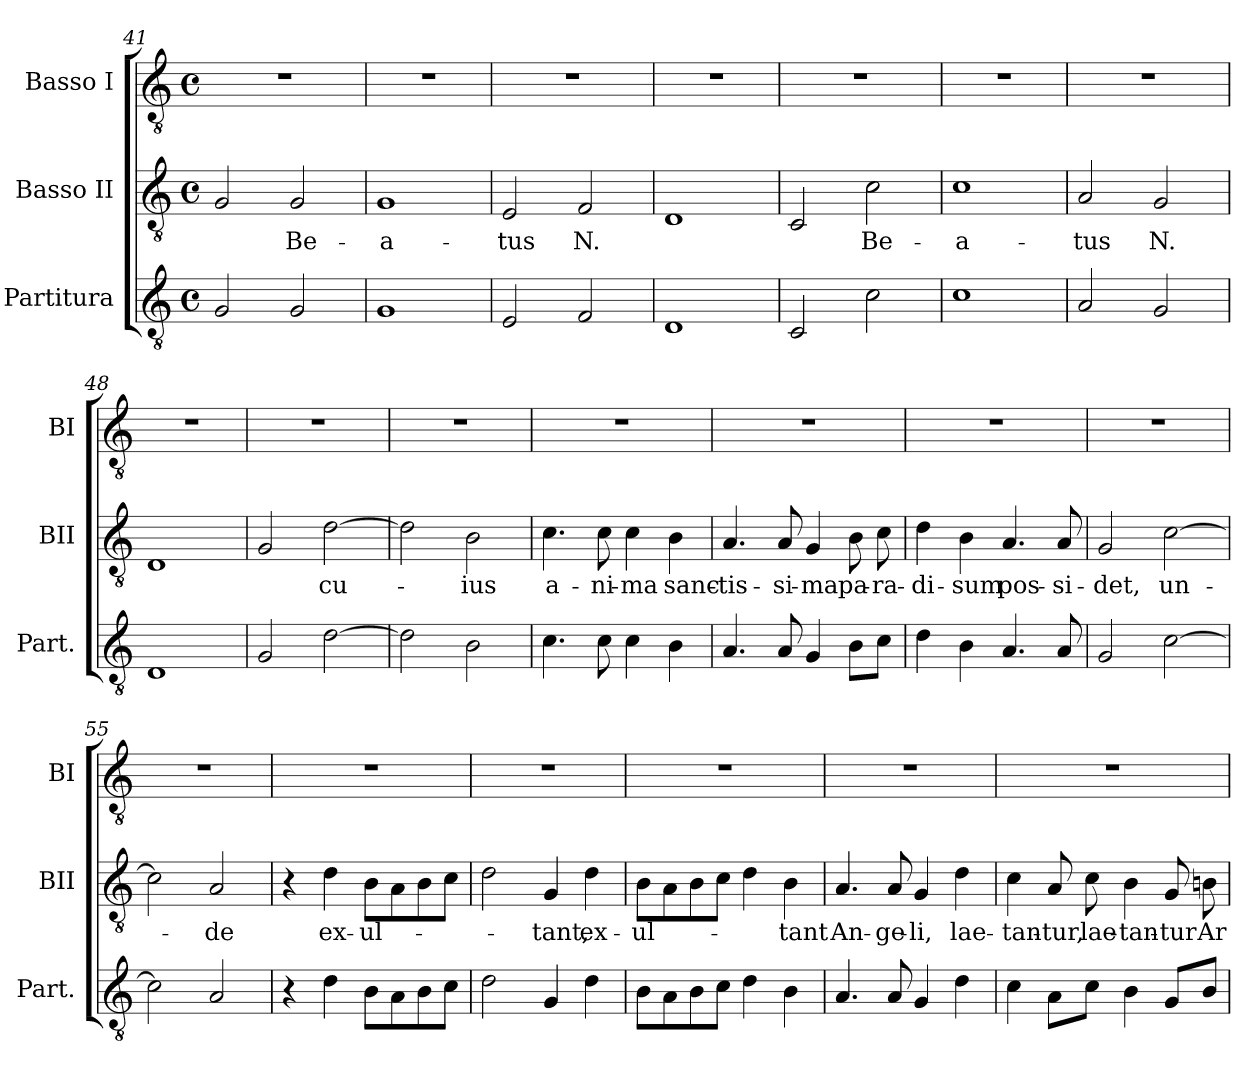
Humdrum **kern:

**kern	**kern	**text	**kern
*part3	*part2	*part2	*part1
*staff3	*staff2	*staff2	*staff1
*I"Partitura	*I"Basso II	*	*I"Basso I
*I'Part.	*I'BII	*	*I'BI
*clefGv2	*clefGv2	*	*clefGv2
*k[]	*k[]	*	*k[]
*M4/4	*M4/4	*	*M4/4
*met(c)	*met(c)	*	*met(c)
=41	=41	=41	=41
2G/	2G/	.	1r
2G/	2G/	Be-	.
=42	=42	=42	=42
1G	1G	-a-	1r
=43	=43	=43	=43
2E/	2E/	-tus	1r
2F/	2F/	N.	.
=44	=44	=44	=44
1D	1D	.	1r
=45	=45	=45	=45
2C/	2C/	.	1r
2c\	2c\	Be-	.
=46	=46	=46	=46
1c	1c	-a-	1r
=47	=47	=47	=47
2A/	2A/	-tus	1r
2G/	2G/	N.	.
=48	=48	=48	=48
1D	1D	.	1r
=49	=49	=49	=49
2G/	2G/	.	1r
[2d\	[2d\	cu-	.
=50	=50	=50	=50
2d\]	2d\]	.	1r
2B\	2B\	-ius	.
=51	=51	=51	=51
4.c\	4.c\	a-	1r
8c\	8c\	-ni-	.
4c\	4c\	-ma	.
4B\	4B\	sanc-	.
=52	=52	=52	=52
4.A/	4.A/	-tis-	1r
8A/	8A/	-si-	.
4G/	4G/	-ma	.
8B\L	8B\	pa-	.
8c\J	8c\	-ra-	.
=53	=53	=53	=53
4d\	4d\	-di-	1r
4B\	4B\	-sum	.
4.A/	4.A/	pos-	.
8A/	8A/	-si-	.
=54	=54	=54	=54
2G/	2G/	-det,	1r
[2c\	[2c\	un-	.
=55	=55	=55	=55
2c\]	2c\]	.	1r
2A/	2A/	-de	.
=56	=56	=56	=56
4r	4r	.	1r
4d\	4d\	ex-	.
8B\L	8B\L	-ul-	.
8A\	8A\	.	.
8B\	8B\	.	.
8c\J	8c\J	.	.
=57	=57	=57	=57
2d\	2d\	.	1r
4G/	4G/	-tant,	.
4d\	4d\	ex-	.
=58	=58	=58	=58
8B\L	8B\L	-ul-	1r
8A\	8A\	.	.
8B\	8B\	.	.
8c\J	8c\J	.	.
4d\	4d\	.	.
4B\	4B\	-tant	.
=59	=59	=59	=59
4.A/	4.A/	An-	1r
8A/	8A/	-ge-	.
4G/	4G/	-li,	.
4d\	4d\	lae-	.
=60	=60	=60	=60
4c\	4c\	-tan-	1r
8A\L	8A/	-tur,	.
8c\J	8c\	lae-	.
4B\	4B\	-tan-	.
8G/L	8G/	-tur	.
8B/J	8Bn\	Ar-	.
=	=	=	=
*-	*-	*-	*-
